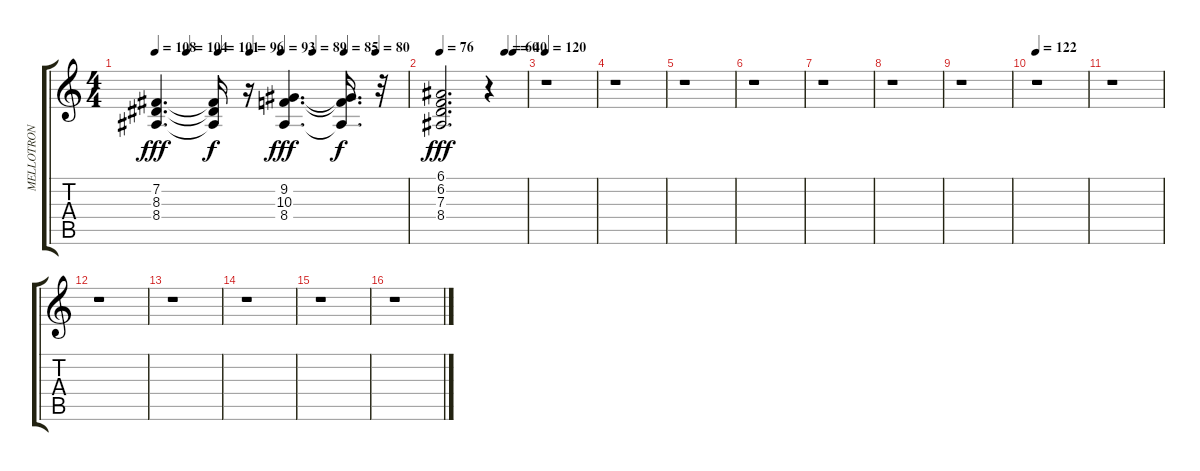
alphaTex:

\track ("MELLOTRON (Strings)" "MELLOTRON ") {instrument synthstrings1}
\staff {score tabs}
\tuning (E4 B3 G3 D3 A2 E2) {hide}
\ts (4 4)
\tempo 108
\tempo (104 0.125)
\tempo (101 0.25)
\tempo (96 0.375)
\tempo (93 0.5)
\tempo (89 0.625)
\tempo (85 0.75)
\tempo (80 0.875)
\clef g2
\ks c
(7.2 8.3 8.4).4{d dy fff} (7.2{t} 8.3{t} 8.4{t}).16{dy f} r.16 (9.2 10.3 8.4).4{d dy fff} (9.2{t} 10.3{t} 8.4{t}).16{d dy f} r.32 |
\tempo 76
\tempo (60 0.75)
\tempo (40 0.84375)
(6.1 6.2 7.3 8.4).2{d dy fff} r.4 |
\tempo 120
r.1 |
r.1 |
r.1 |
r.1 |
r.1 |
r.1 |
r.1 |
\tempo 122
r.1 |
r.1 |
r.1 |
r.1 |
r.1 |
r.1 |
r.1
